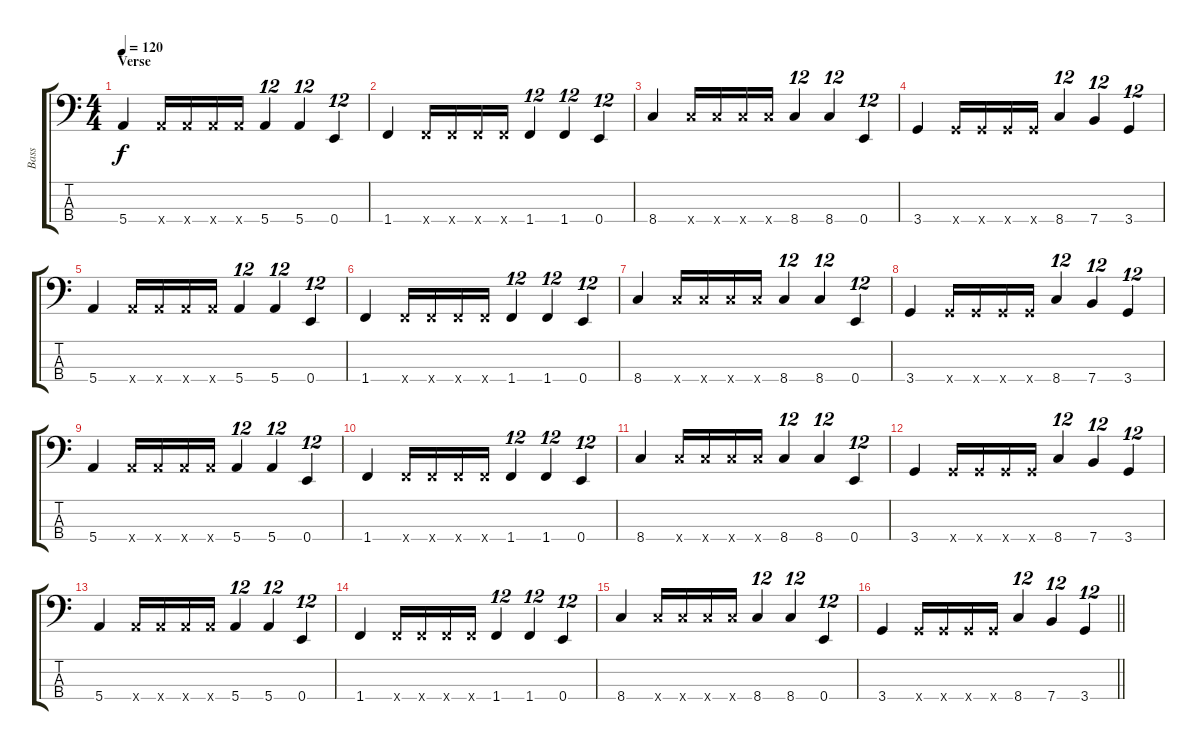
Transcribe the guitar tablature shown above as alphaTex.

\track ("Bass" "Bass") {instrument electricbasspick}
\staff {score tabs}
\tuning (G2 D2 A1 E1) {hide}
\ts (4 4)
\section ("" "Verse")
\tempo 120
\clef f4
\ks c
5.4.4{dy f} 5.4{x}.16 5.4{x}.16 5.4{x}.16 5.4{x}.16 5.4.4{tu (12 8)} 5.4.4{tu (12 8)} 0.4.4{tu (12 8)} |
1.4.4 1.4{x}.16 1.4{x}.16 1.4{x}.16 1.4{x}.16 1.4.4{tu (12 8)} 1.4.4{tu (12 8)} 0.4.4{tu (12 8)} |
8.4.4 8.4{x}.16 8.4{x}.16 8.4{x}.16 8.4{x}.16 8.4.4{tu (12 8)} 8.4.4{tu (12 8)} 0.4.4{tu (12 8)} |
3.4.4 3.4{x}.16 3.4{x}.16 3.4{x}.16 3.4{x}.16 8.4.4{tu (12 8)} 7.4.4{tu (12 8)} 3.4.4{tu (12 8)} |
5.4.4 5.4{x}.16 5.4{x}.16 5.4{x}.16 5.4{x}.16 5.4.4{tu (12 8)} 5.4.4{tu (12 8)} 0.4.4{tu (12 8)} |
1.4.4 1.4{x}.16 1.4{x}.16 1.4{x}.16 1.4{x}.16 1.4.4{tu (12 8)} 1.4.4{tu (12 8)} 0.4.4{tu (12 8)} |
8.4.4 8.4{x}.16 8.4{x}.16 8.4{x}.16 8.4{x}.16 8.4.4{tu (12 8)} 8.4.4{tu (12 8)} 0.4.4{tu (12 8)} |
3.4.4 3.4{x}.16 3.4{x}.16 3.4{x}.16 3.4{x}.16 8.4.4{tu (12 8)} 7.4.4{tu (12 8)} 3.4.4{tu (12 8)} |
5.4.4 5.4{x}.16 5.4{x}.16 5.4{x}.16 5.4{x}.16 5.4.4{tu (12 8)} 5.4.4{tu (12 8)} 0.4.4{tu (12 8)} |
1.4.4 1.4{x}.16 1.4{x}.16 1.4{x}.16 1.4{x}.16 1.4.4{tu (12 8)} 1.4.4{tu (12 8)} 0.4.4{tu (12 8)} |
8.4.4 8.4{x}.16 8.4{x}.16 8.4{x}.16 8.4{x}.16 8.4.4{tu (12 8)} 8.4.4{tu (12 8)} 0.4.4{tu (12 8)} |
3.4.4 3.4{x}.16 3.4{x}.16 3.4{x}.16 3.4{x}.16 8.4.4{tu (12 8)} 7.4.4{tu (12 8)} 3.4.4{tu (12 8)} |
5.4.4 5.4{x}.16 5.4{x}.16 5.4{x}.16 5.4{x}.16 5.4.4{tu (12 8)} 5.4.4{tu (12 8)} 0.4.4{tu (12 8)} |
1.4.4 1.4{x}.16 1.4{x}.16 1.4{x}.16 1.4{x}.16 1.4.4{tu (12 8)} 1.4.4{tu (12 8)} 0.4.4{tu (12 8)} |
8.4.4 8.4{x}.16 8.4{x}.16 8.4{x}.16 8.4{x}.16 8.4.4{tu (12 8)} 8.4.4{tu (12 8)} 0.4.4{tu (12 8)} |
\barLineRight lightlight
3.4.4 3.4{x}.16 3.4{x}.16 3.4{x}.16 3.4{x}.16 8.4.4{tu (12 8)} 7.4.4{tu (12 8)} 3.4.4{tu (12 8)}
